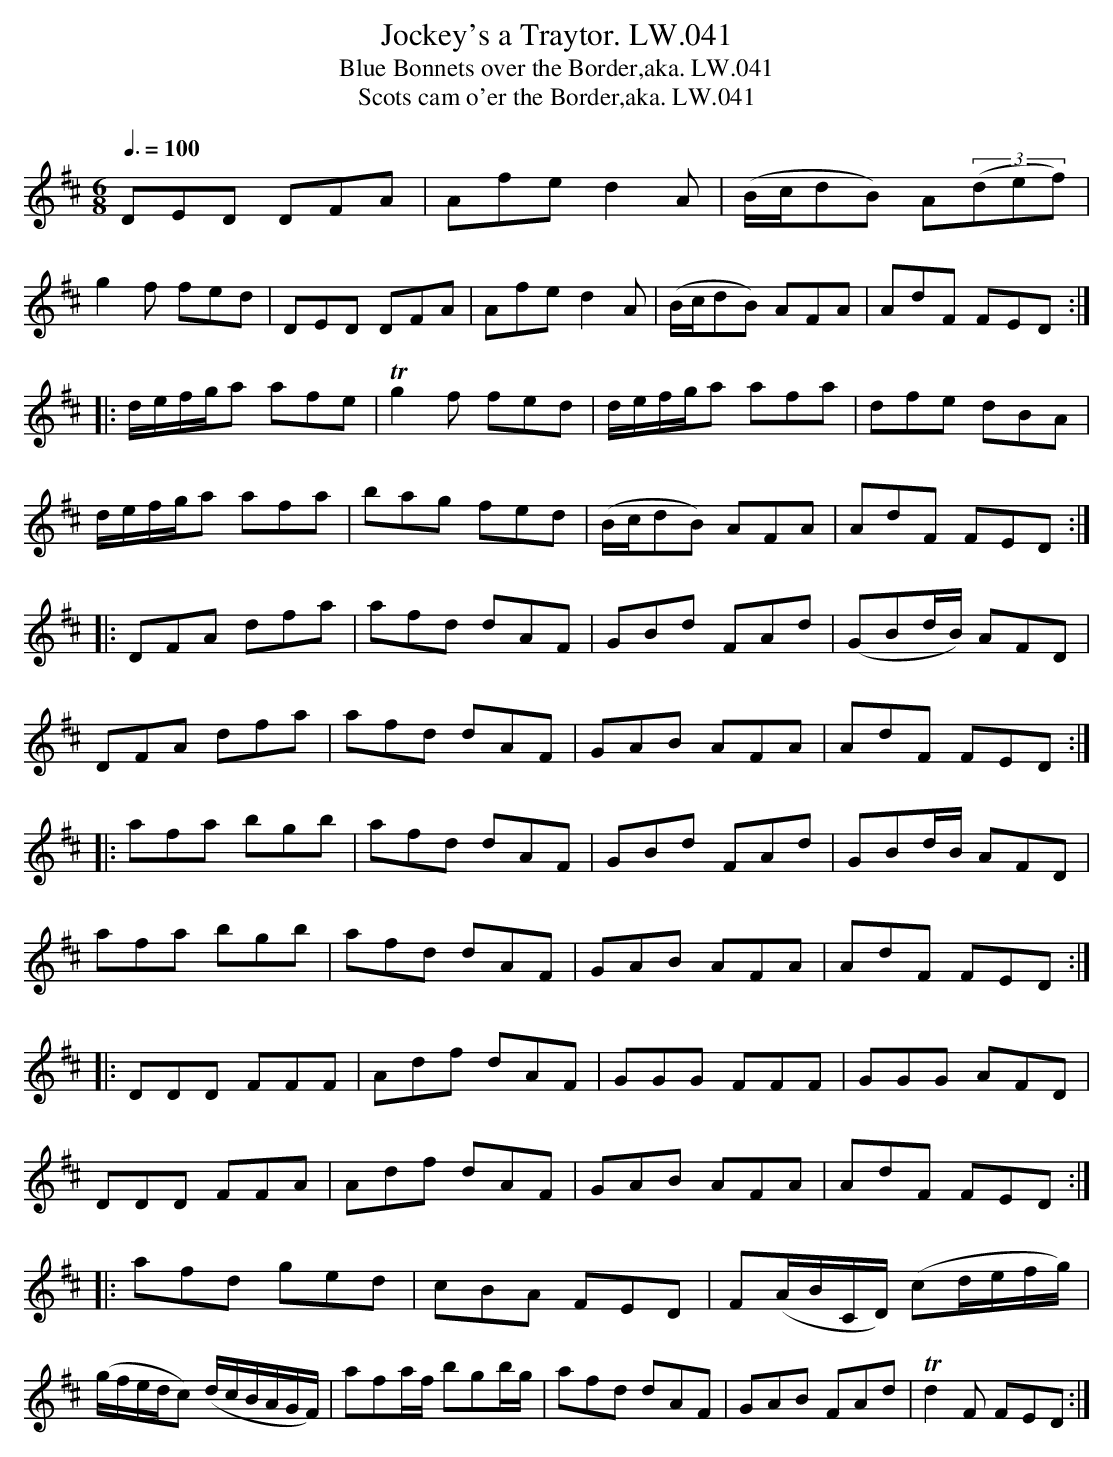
X:1
T:Jockey's a Traytor. LW.041
T:Blue Bonnets over the Border,aka. LW.041
T:Scots cam o'er the Border,aka. LW.041
M:6/8
Q:3/8=100
L:1/8
K:D
DED DFA | Afe d2A | (B/c/dB) A((3def) |
g2f fed | DED DFA | Afe d2A | (B/c/dB) AFA | AdF FED :|
|:d/e/f/g/a afe | Tg2f fed | d/e/f/g/a afa | dfe dBA |
d/e/f/g/a afa | bag fed |  (B/c/dB) AFA | AdF FED :|
|: DFA dfa | afd dAF | GBd FAd | (GBd/B/) AFD |
DFA dfa | afd dAF | GAB AFA | AdF FED :|
|: afa bgb | afd dAF | GBd FAd | GBd/B/ AFD |
afa bgb |afd dAF | GAB AFA | AdF FED :|
|: DDD FFF | Adf dAF | GGG FFF | GGG AFD |
DDD FFA | Adf dAF | GAB AFA | AdF FED :|
|: afd ged | cBA FED | F(A/B/C/D/) (cd/e/f/g/) |
(g/f/e/d/c) (d/c/B/A/G/F/)| afa/f/ bgb/g/ | afd dAF | GAB FAd | Td2F FED :|
